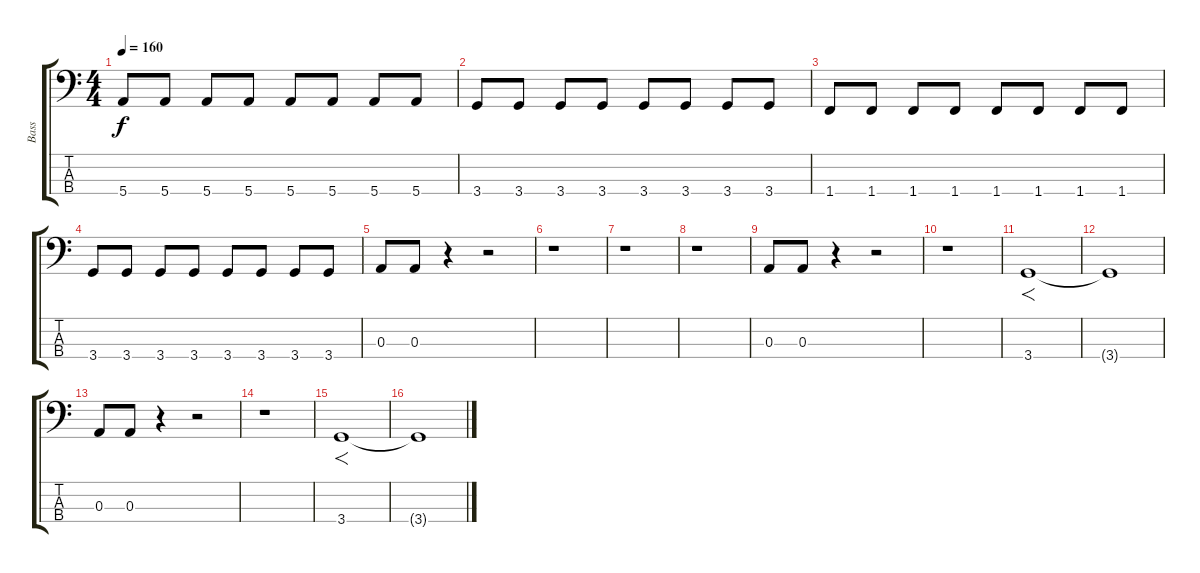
\track ("Bass" "Bass") {instrument slapbass1}
\staff {score tabs}
\tuning (G2 D2 A1 E1) {hide}
\ts (4 4)
\tempo 160
\clef f4
\ks c
5.4.8{dy f} 5.4.8 5.4.8 5.4.8 5.4.8 5.4.8 5.4.8 5.4.8 |
3.4.8 3.4.8 3.4.8 3.4.8 3.4.8 3.4.8 3.4.8 3.4.8 |
1.4.8 1.4.8 1.4.8 1.4.8 1.4.8 1.4.8 1.4.8 1.4.8 |
3.4.8 3.4.8 3.4.8 3.4.8 3.4.8 3.4.8 3.4.8 3.4.8 |
0.3.8 0.3.8 r.4 r.2 |
r.1 |
r.1 |
r.1 |
0.3.8 0.3.8 r.4 r.2 |
r.1 |
3.4.1{f} |
3.4{t}.1 |
0.3.8 0.3.8 r.4 r.2 |
r.1 |
3.4.1{f} |
3.4{t}.1
